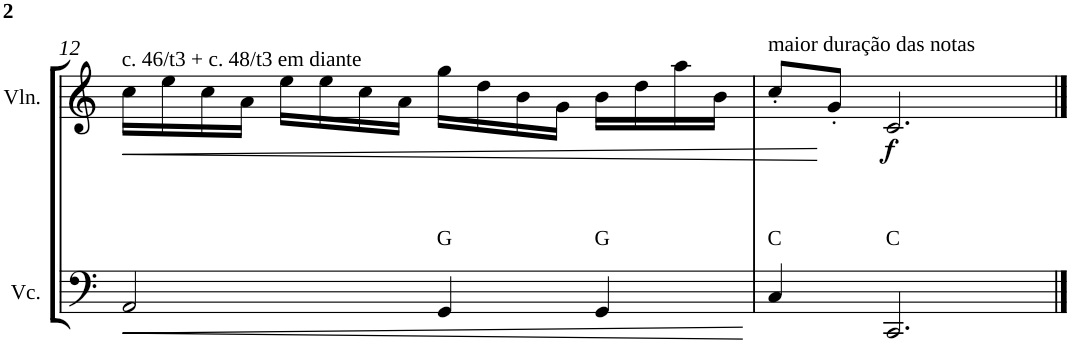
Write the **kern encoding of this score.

**kern	**dynam	**harte	**kern	**dynam
*part2	*part2	*part2	*part1	*part1
*staff2	*staff2	*	*staff1	*staff1
*I"Cello	*	*	*I"Violin	*
*	*	*	*I'Vln.	*
!!LO:PB:g=z
*clefF4	*	*	*clefG2	*
*k[]	*	*	*k[]	*
*M4/4	*	*	*M4/4	*
=12	=12	=12	=12	=12
!	!	!	!LO:TX:a:t=c. 46/t3 + c. 48/t3 em diante	!
!	!LO:HP:b	!	!	!LO:HP:b
2AA/	<	.	16cc\LL	<
.	.	.	16ee\	.
.	.	.	16cc\	.
.	.	.	16a\JJ	.
.	.	.	16ee\LL	.
.	.	.	16ee\	.
.	.	.	16cc\	.
.	.	.	16a\JJ	.
4GG/	.	G:maj	16gg\LL	.
.	.	.	16dd\	.
.	.	.	16b\	.
.	.	.	16g\JJ	.
4GG/	.	G:maj	16b\LL	.
.	.	.	16dd\	.
.	.	.	16aa\	.
.	.	.	16b\JJ	.
.	[	.	.	.
=13	=13	=13	=13	=13
!	!	!	!LO:TX:a:t=maior duração das notas	!
4C/	.	C:maj	8cc'/L	.
.	.	.	8g'/J	[
!	!	!	!	!LO:DY:b
2.CC/	.	C:maj	2.c/	f
==	==	==	==	==
*-	*-	*-	*-	*-
